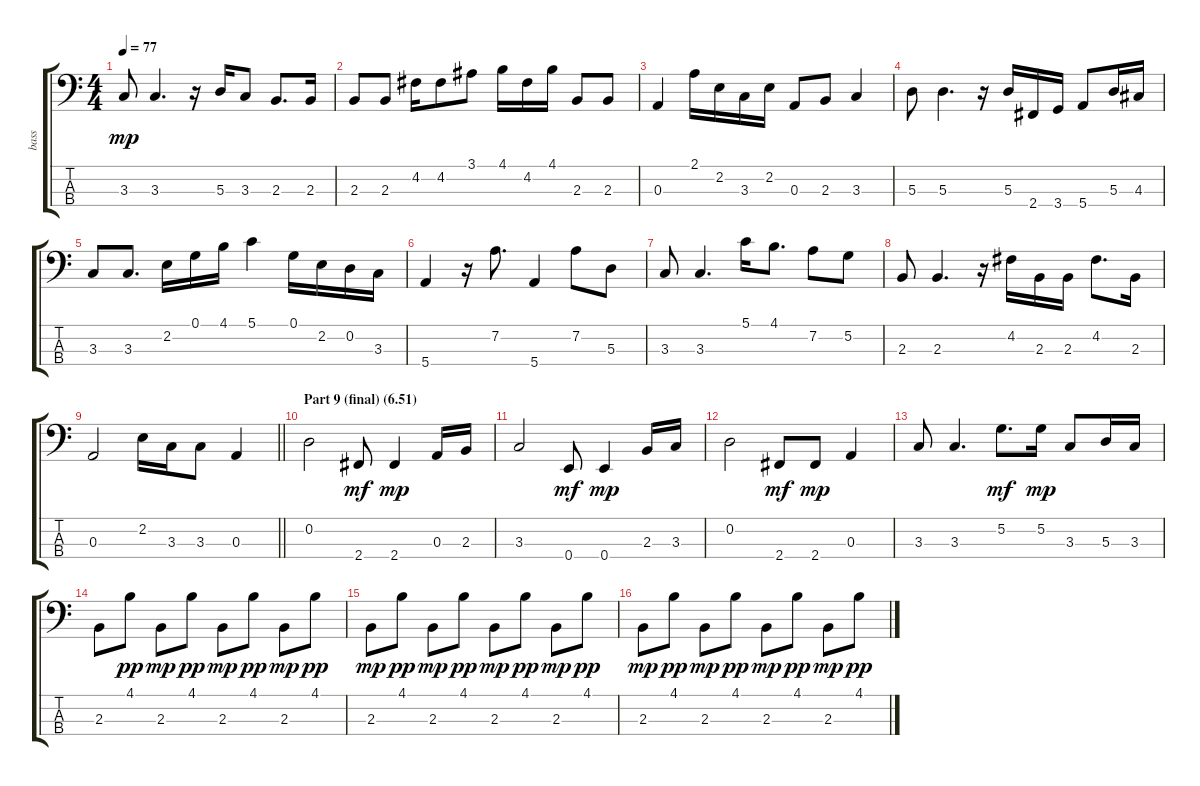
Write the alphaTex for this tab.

\track ("bass" "bass") {instrument electricbassfinger}
\staff {score tabs}
\tuning (G2 D2 A1 E1) {hide}
\ts (4 4)
\tempo 77
\clef f4
\ks c
3.3.8{dy mp} 3.3.4{d} r.16 5.3.16 3.3.8 2.3.8{d} 2.3.16 |
2.3.8 2.3.8 4.2.16 4.2.8 3.1.8 4.1.16 4.2.16 4.1.16 2.3.8 2.3.8 |
0.3.4 2.1.16 2.2.16 3.3.16 2.2.16 0.3.8 2.3.8 3.3.4 |
5.3.8 5.3.4{d} r.16 5.3.16 2.4.16 3.4.16 5.4.8 5.3.16 4.3.16 |
3.3.8 3.3.8{d} 2.2.16 0.1.16 4.1.16 5.1.4 0.1.16 2.2.16 0.2.16 3.3.16 |
5.4.4 r.16 7.2.8{d} 5.4.4 7.2.8 5.3.8 |
3.3.8 3.3.4{d} 5.1.16 4.1.8{d} 7.2.8 5.2.8 |
2.3.8 2.3.4{d} r.16 4.2.16 2.3.16 2.3.16 4.2.8{d} 2.3.16 |
\barLineRight lightlight
0.3.2 2.2.16 3.3.16 3.3.8 0.3.4 |
\section ("" "Part 9 (final) (6.51)")
0.2.2 2.4.8{dy mf} 2.4.4{dy mp} 0.3.16 2.3.16 |
3.3.2 0.4.8{dy mf} 0.4.4{dy mp} 2.3.16 3.3.16 |
0.2.2 2.4.8{dy mf} 2.4.8{dy mp} 0.3.4 |
3.3.8 3.3.4{d} 5.2.8{d dy mf} 5.2.16{dy mp} 3.3.8 5.3.16 3.3.16 |
2.3.8 4.1.8{dy pp} 2.3.8{dy mp} 4.1.8{dy pp} 2.3.8{dy mp} 4.1.8{dy pp} 2.3.8{dy mp} 4.1.8{dy pp} |
2.3.8{dy mp} 4.1.8{dy pp} 2.3.8{dy mp} 4.1.8{dy pp} 2.3.8{dy mp} 4.1.8{dy pp} 2.3.8{dy mp} 4.1.8{dy pp} |
2.3.8{dy mp} 4.1.8{dy pp} 2.3.8{dy mp} 4.1.8{dy pp} 2.3.8{dy mp} 4.1.8{dy pp} 2.3.8{dy mp} 4.1.8{dy pp}
